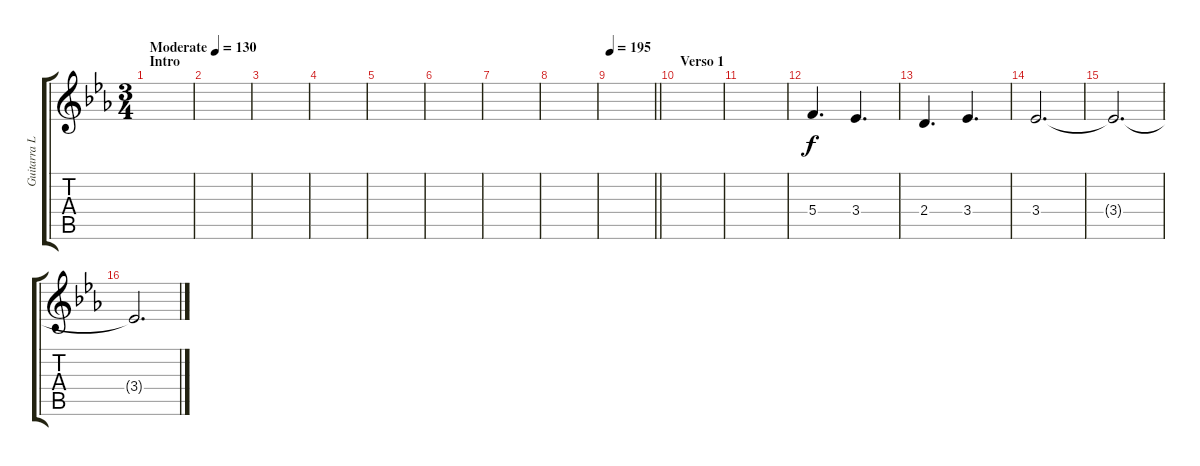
\track ("Guitarra Lider" "Guitarra L") {instrument distortionguitar}
\staff {score tabs}
\tuning (D4 A3 F3 C3 G2 C2) {hide}
\ts (3 4)
\section ("" "Intro")
\tempo (130 "Moderate")
\clef g2
\ks eb
|
|
|
|
|
|
|
|
\tempo 195
\barLineRight lightlight
|
\section ("" "Verso 1")
|
|
5.4.4{d} 3.4.4{d} |
2.4.4{d} 3.4.4{d} |
3.4.2{d} |
3.4{t}.2{d} |
3.4{t}.2{d}
